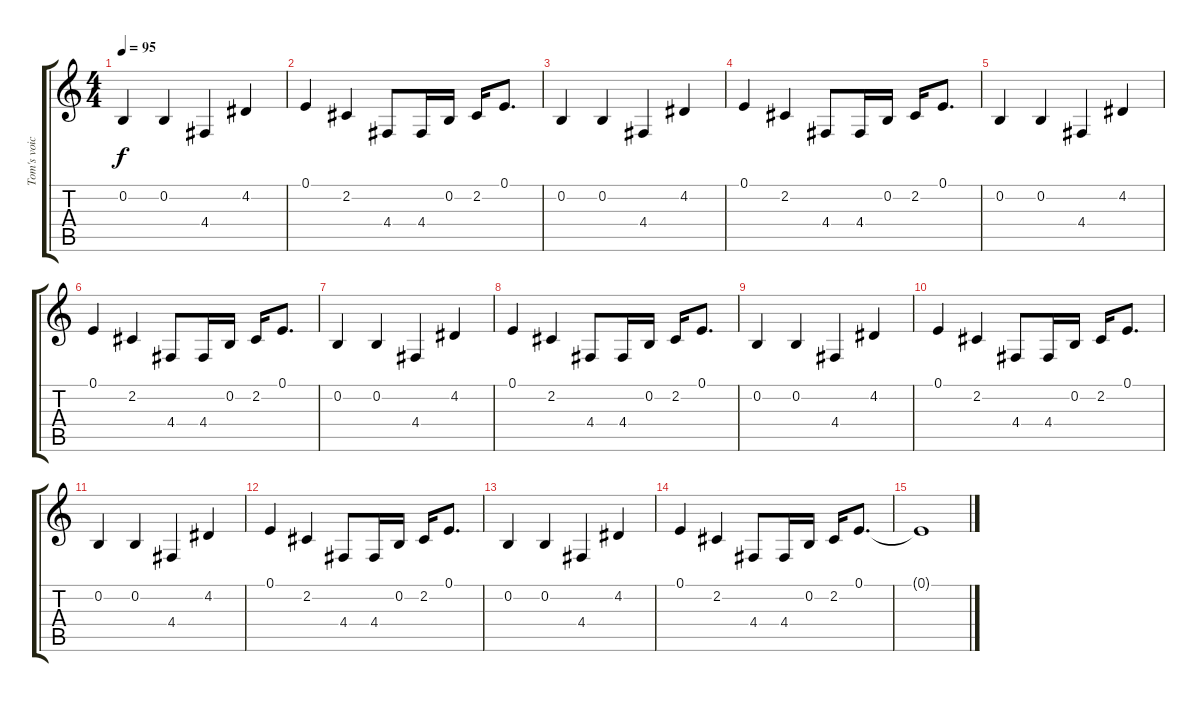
\track ("Tom's voice" "Tom's voic") {instrument lead1square}
\staff {score tabs}
\tuning (E4 B3 G3 D3 A2 E2) {hide}
\ts (4 4)
\tempo 95
\clef g2
\ks c
0.2.4{dy f} 0.2.4 4.4.4 4.2.4 |
0.1.4 2.2.4 4.4.8 4.4.16 0.2.16 2.2.16 0.1.8{d} |
0.2.4 0.2.4 4.4.4 4.2.4 |
0.1.4 2.2.4 4.4.8 4.4.16 0.2.16 2.2.16 0.1.8{d} |
0.2.4 0.2.4 4.4.4 4.2.4 |
0.1.4 2.2.4 4.4.8 4.4.16 0.2.16 2.2.16 0.1.8{d} |
0.2.4 0.2.4 4.4.4 4.2.4 |
0.1.4 2.2.4 4.4.8 4.4.16 0.2.16 2.2.16 0.1.8{d} |
0.2.4 0.2.4 4.4.4 4.2.4 |
0.1.4 2.2.4 4.4.8 4.4.16 0.2.16 2.2.16 0.1.8{d} |
0.2.4 0.2.4 4.4.4 4.2.4 |
0.1.4 2.2.4 4.4.8 4.4.16 0.2.16 2.2.16 0.1.8{d} |
0.2.4 0.2.4 4.4.4 4.2.4 |
0.1.4 2.2.4 4.4.8 4.4.16 0.2.16 2.2.16 0.1.8{d} |
0.1{t}.1
